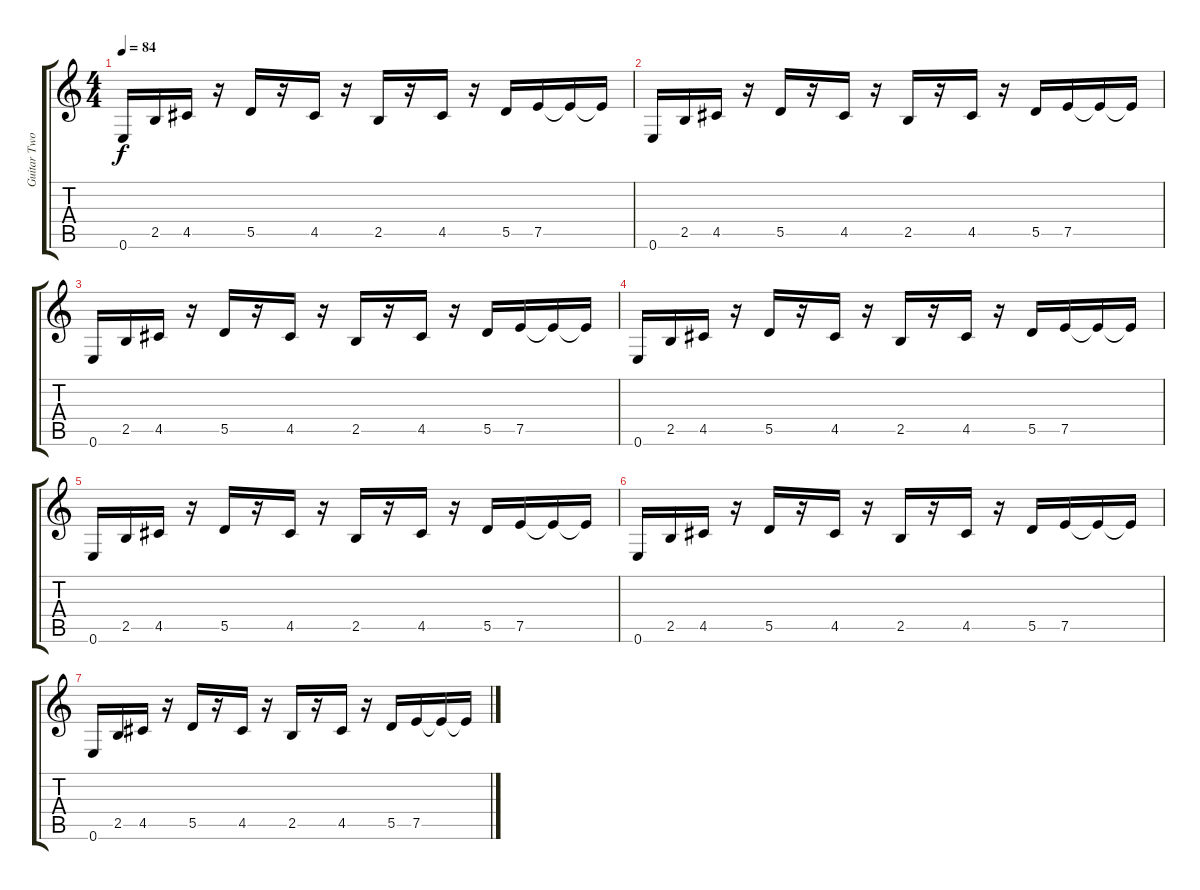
\track ("Guitar Two" "Guitar Two") {instrument distortionguitar}
\staff {score tabs}
\tuning (E4 B3 G3 D3 A2 E2) {hide}
\ts (4 4)
\tempo 84
\clef g2
\ks c
0.6.16{dy f} 2.5.16 4.5.16 r.16 5.5.16 r.16 4.5.16 r.16 2.5.16 r.16 4.5.16 r.16 5.5.16 7.5.16 7.5{t}.16 7.5{t}.16 |
0.6.16 2.5.16 4.5.16 r.16 5.5.16 r.16 4.5.16 r.16 2.5.16 r.16 4.5.16 r.16 5.5.16 7.5.16 7.5{t}.16 7.5{t}.16 |
0.6.16 2.5.16 4.5.16 r.16 5.5.16 r.16 4.5.16 r.16 2.5.16 r.16 4.5.16 r.16 5.5.16 7.5.16 7.5{t}.16 7.5{t}.16 |
0.6.16 2.5.16 4.5.16 r.16 5.5.16 r.16 4.5.16 r.16 2.5.16 r.16 4.5.16 r.16 5.5.16 7.5.16 7.5{t}.16 7.5{t}.16 |
0.6.16 2.5.16 4.5.16 r.16 5.5.16 r.16 4.5.16 r.16 2.5.16 r.16 4.5.16 r.16 5.5.16 7.5.16 7.5{t}.16 7.5{t}.16 |
0.6.16 2.5.16 4.5.16 r.16 5.5.16 r.16 4.5.16 r.16 2.5.16 r.16 4.5.16 r.16 5.5.16 7.5.16 7.5{t}.16 7.5{t}.16 |
0.6.16 2.5.16 4.5.16 r.16 5.5.16 r.16 4.5.16 r.16 2.5.16 r.16 4.5.16 r.16 5.5.16 7.5.16 7.5{t}.16 7.5{t}.16
